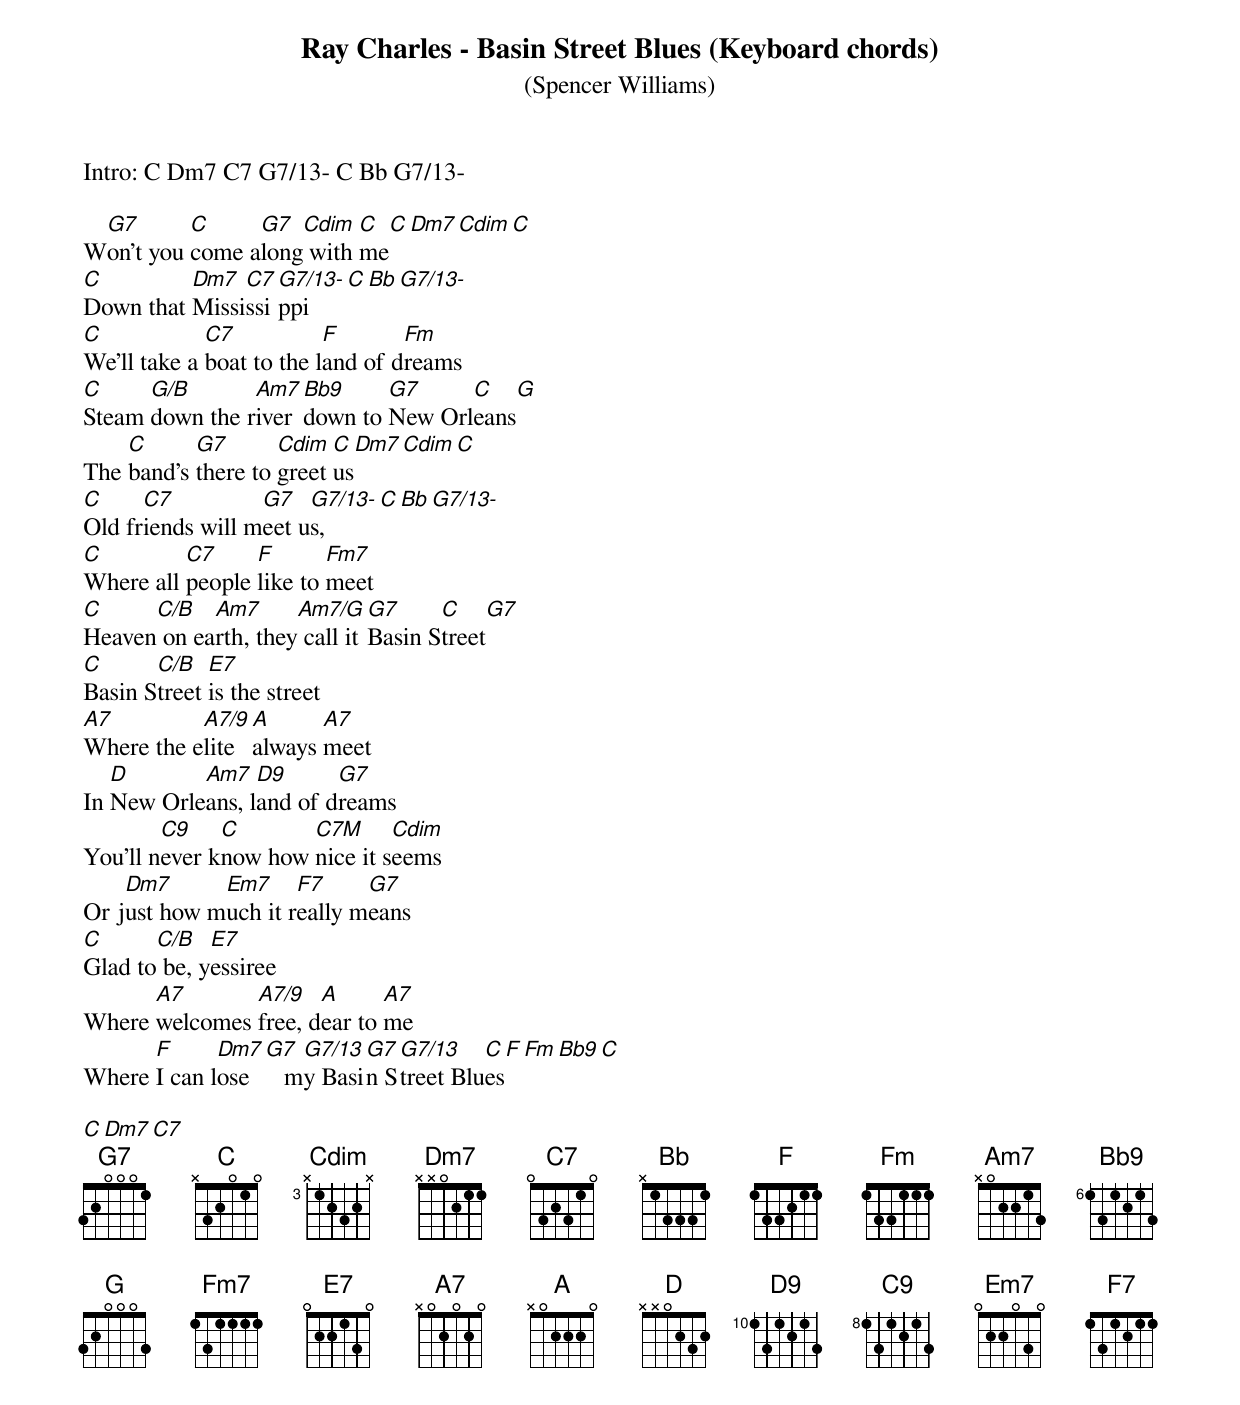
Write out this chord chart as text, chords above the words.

Ray Charles - Basin Street Blues (Keyboard chords)
(Spencer Williams)


Intro: C Dm7 C7 G7/13- C Bb G7/13-

 G7       C     G7  Cdim  C     C Dm7 Cdim C
Won't you come along with me
C         Dm7  C7 G7/13- C Bb G7/13-
Down that Mississippi
C            C7           F       Fm
We'll take a boat to the land of dreams
C     G/B       Am7  Bb9     G7     C    G
Steam down the river down to New Orleans
    C      G7       Cdim  C     Dm7 Cdim C
The band's there to greet us
C     C7          G7   G7/13- C Bb G7/13-
Old friends will meet us,
C         C7     F       Fm7
Where all people like to meet
C     C/B   Am7      Am7/G    G7     C      G7
Heaven on earth, they call it Basin Street
C      C/B   E7
Basin Street is the street
A7         A7/9 A      A7
Where the elite always meet
   D       Am7   D9      G7
In New Orleans, land of dreams
        C9    C       C7M      Cdim
You'll never know how nice it seems
    Dm7      Em7     F7     G7
Or just how much it really means
C      C/B   E7
Glad to be, yessiree
      A7       A7/9   A      A7
Where welcomes free, dear to me
      F      Dm7 G7  G7/13 G7 G7/13    C   F Fm Bb9 C
Where I can lose    my Basin Street Blues

  C      Dm7    C7
